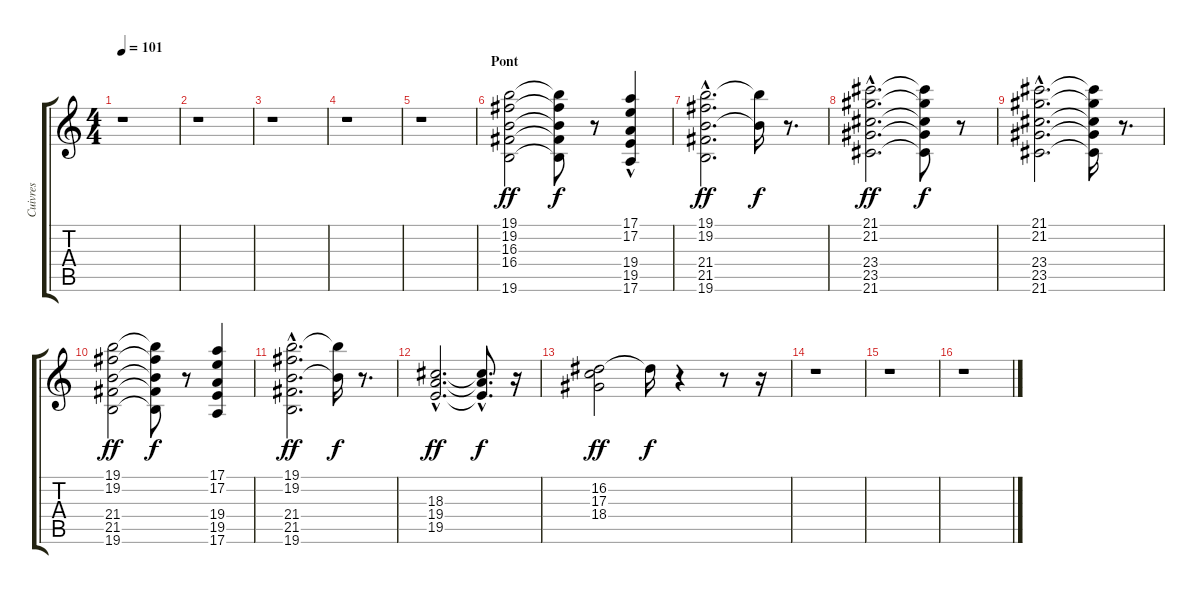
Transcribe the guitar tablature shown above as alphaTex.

\track ("Cuivres" "Cuivres") {instrument brasssection}
\staff {score tabs}
\tuning (E4 B3 G3 D3 A2 E2) {hide}
\ts (4 4)
\tempo 101
\clef g2
\ks c
r.1{dy ff} |
r.1 |
r.1 |
r.1 |
r.1 |
\section ("" "Pont")
(19.1 19.2 16.3 16.4 19.6).2 (19.1{t} 19.2{t} 16.3{t} 16.4{t} 19.6{t}).8{dy f} r.8 (17.1 17.2 19.4 19.5 17.6{hac}).4 |
(19.1{hac} 19.2{hac} 21.4{hac} 21.5{hac} 19.6{hac}).2{d dy ff} (19.1{t} 21.4{t}).16{dy f} r.8{d} |
(21.1{hac} 21.2{hac} 23.4{hac} 23.5{hac} 21.6{hac}).2{d dy ff} (21.1{t} 21.2{t} 23.4{t} 23.5{t} 21.6{t}).8{dy f} r.8 |
(21.1{hac} 21.2{hac} 23.4{hac} 23.5{hac} 21.6{hac}).2{d} (21.1{t} 21.2{t} 23.4{t} 23.5{t} 21.6{t}).16 r.8{d} |
(19.1 19.2 21.4 21.5 19.6).2{dy ff} (19.1{t} 19.2{t} 21.4{t} 21.5{t} 19.6{t}).8{dy f} r.8 (17.1 17.2 19.4 19.5 17.6).4 |
(19.1{hac} 19.2{hac} 21.4{hac} 21.5{hac} 19.6{hac}).2{d dy ff} (19.1{t} 21.4{t}).16{dy f} r.8{d} |
(18.3{hac} 19.4{hac} 19.5{hac}).2{d dy ff} (18.3{t} 19.4{t} 19.5{hac t}).8{d dy f} r.16 |
(16.2 17.3 18.4).2{dy ff} 16.2{t}.16{dy f} r.4 r.8 r.16 |
r.1 |
r.1 |
r.1
